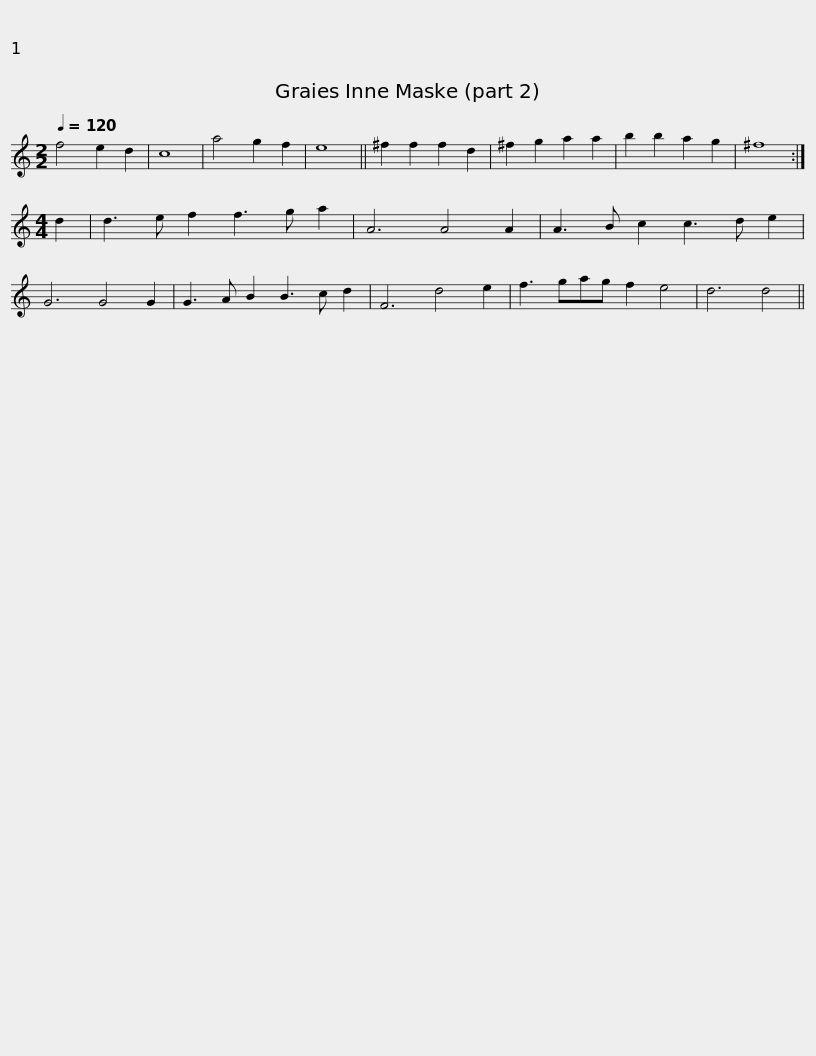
X:1
L:1/8
Q:1/4=120
M:2/2
I:linebreak $
K:C
V:1 treble
V:1
 f4 e2 d2 | c8 | a4 g2 f2 | e8 || ^f2 f2 f2 d2 | %5
 ^f2 g2 a2 a2 | b2 b2 a2 g2 | ^f8 :|[M:4/4] d2 | d3 e f2 f3 g a2 |$ %10
 A6 A4 A2 | A3 B c2 c3 d e2 | G6 G4 G2 | G3 A B2 B3 c d2 | F6 d4 e2 | %15
 f3 gag f2 e4 | d6 d4 || %17
